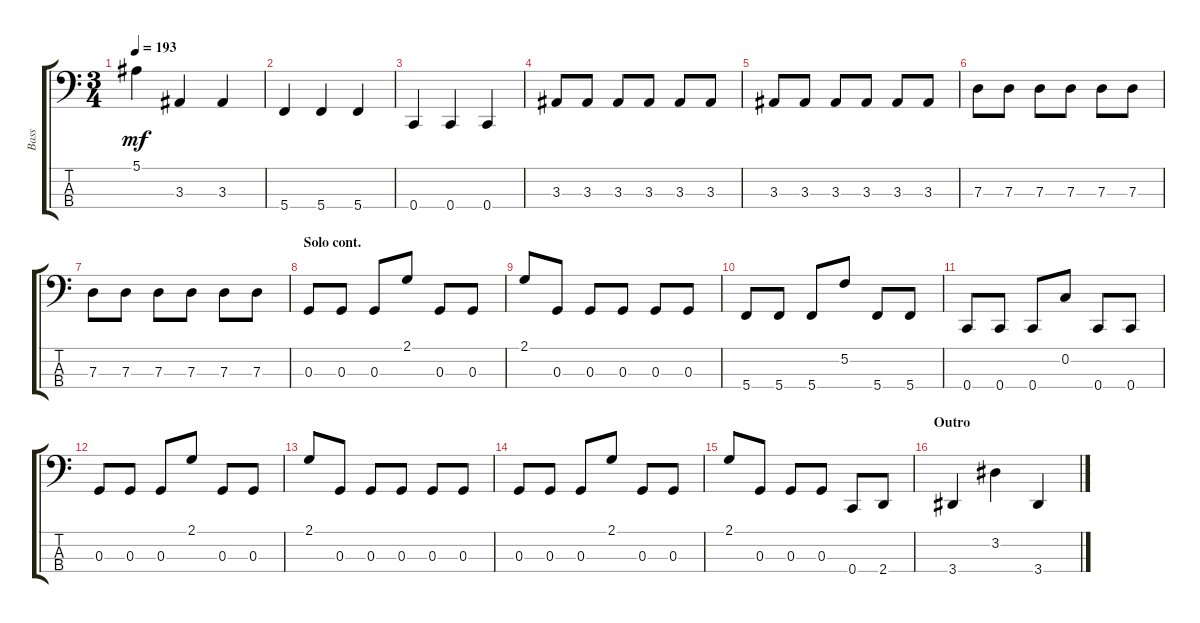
\track ("Bass" "Bass") {instrument electricbassfinger}
\staff {score tabs}
\tuning (F2 C2 G1 C1) {hide}
\ts (3 4)
\tempo 193
\clef f4
\ks c
5.1.4{dy mf} 3.3.4 3.3.4 |
5.4.4 5.4.4 5.4.4 |
0.4.4 0.4.4 0.4.4 |
3.3.8 3.3.8 3.3.8 3.3.8 3.3.8 3.3.8 |
3.3.8 3.3.8 3.3.8 3.3.8 3.3.8 3.3.8 |
7.3.8 7.3.8 7.3.8 7.3.8 7.3.8 7.3.8 |
7.3.8 7.3.8 7.3.8 7.3.8 7.3.8 7.3.8 |
\section ("" "Solo cont.")
0.3.8 0.3.8 0.3.8 2.1.8 0.3.8 0.3.8 |
2.1.8 0.3.8 0.3.8 0.3.8 0.3.8 0.3.8 |
5.4.8 5.4.8 5.4.8 5.2.8 5.4.8 5.4.8 |
0.4.8 0.4.8 0.4.8 0.2.8 0.4.8 0.4.8 |
0.3.8 0.3.8 0.3.8 2.1.8 0.3.8 0.3.8 |
2.1.8 0.3.8 0.3.8 0.3.8 0.3.8 0.3.8 |
0.3.8 0.3.8 0.3.8 2.1.8 0.3.8 0.3.8 |
2.1.8 0.3.8 0.3.8 0.3.8 0.4.8 2.4.8 |
\section ("" "Outro")
3.4.4 3.2.4 3.4.4
